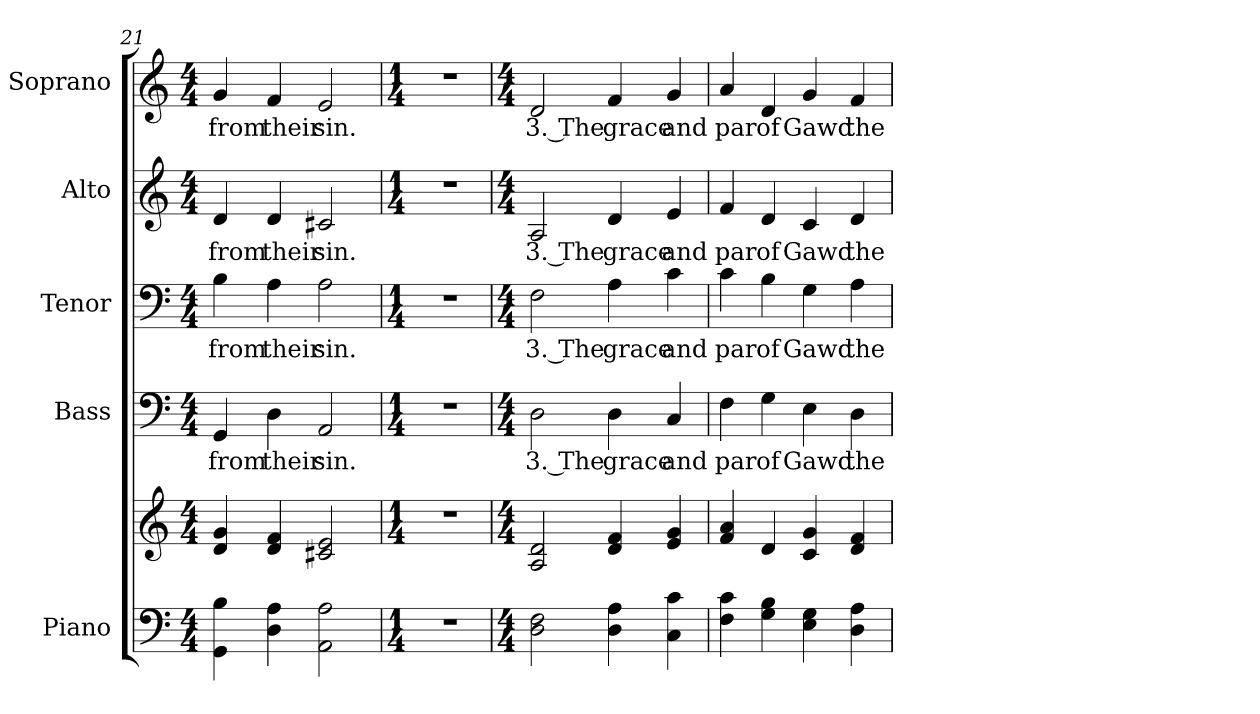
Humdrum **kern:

**kern	**kern	**kern	**text	**kern	**text	**kern	**text	**kern	**text
*part5	*part5	*part4	*part4	*part3	*part3	*part2	*part2	*part1	*part1
*staff6	*staff5	*staff4	*staff4	*staff3	*staff3	*staff2	*staff2	*staff1	*staff1
*I"Piano	*	*I"Bass	*	*I"Tenor	*	*I"Alto	*	*I"Soprano	*
*I'Pno.	*	*I'B.	*	*I'T.	*	*I'A.	*	*I'S.	*
!!LO:PB:g=z
*clefF4	*clefG2	*clefF4	*	*clefF4	*	*clefG2	*	*clefG2	*
*k[]	*k[]	*k[]	*	*k[]	*	*k[]	*	*k[]	*
*C:	*C:	*C:	*	*C:	*	*C:	*	*C:	*
*M4/4	*M4/4	*M4/4	*	*M4/4	*	*M4/4	*	*M4/4	*
=21	=21	=21	=21	=21	=21	=21	=21	=21	=21
!	!	!	!LO:LY:b:color=#000000	!	!	!	!	!	!
!	!	!	!	!	!LO:LY:b:color=#000000	!	!	!	!
!	!	!	!	!	!	!	!LO:LY:b:color=#000000	!	!
!	!	!	!	!	!	!	!	!	!LO:LY:b:color=#000000
4GGi\ 4Bi	4di/ 4gi	4GGi/	from	4Bi\	from	4di/	from	4gi/	from
!	!	!	!LO:LY:b:color=#000000	!	!	!	!	!	!
!	!	!	!	!	!LO:LY:b:color=#000000	!	!	!	!
!	!	!	!	!	!	!	!LO:LY:b:color=#000000	!	!
!	!	!	!	!	!	!	!	!	!LO:LY:b:color=#000000
4Di\ 4Ai	4di/ 4fi	4Di\	their	4Ai\	their	4di/	their	4fi/	their
!	!	!	!LO:LY:b:color=#000000	!	!	!	!	!	!
!	!	!	!	!	!LO:LY:b:color=#000000	!	!	!	!
!	!	!	!	!	!	!	!LO:LY:b:color=#000000	!	!
!	!	!	!	!	!	!	!	!	!LO:LY:b:color=#000000
2AAi\ 2Ai	2c#Xi/ 2ei	2AAi/	sin.	2Ai\	sin.	2c#Xi/	sin.	2ei/	sin.
=22	=22	=22	=22	=22	=22	=22	=22	=22	=22
*M1/4	*M1/4	*M1/4	*	*M1/4	*	*M1/4	*	*M1/4	*
!LO:N:vis=1	!LO:N:vis=1	!LO:N:vis=1	!	!LO:N:vis=1	!	!LO:N:vis=1	!	!LO:N:vis=1	!
4r	4r	4r	.	4r	.	4r	.	4r	.
!!LO:PB:g=z
=23	=23	=23	=23	=23	=23	=23	=23	=23	=23
*M4/4	*M4/4	*M4/4	*	*M4/4	*	*M4/4	*	*M4/4	*
!	!	!	!LO:LY:b:color=#000000	!	!	!	!	!	!
!	!	!	!	!	!LO:LY:b:color=#000000	!	!	!	!
!	!	!	!	!	!	!	!LO:LY:b:color=#000000	!	!
!	!	!	!	!	!	!	!	!	!LO:LY:b:color=#000000
2Di\ 2Fi	2Ai/ 2di	2Di\	3. The	2Fi\	3. The	2Ai/	3. The	2di/	3. The
!	!	!	!LO:LY:b:color=#000000	!	!	!	!	!	!
!	!	!	!	!	!LO:LY:b:color=#000000	!	!	!	!
!	!	!	!	!	!	!	!LO:LY:b:color=#000000	!	!
!	!	!	!	!	!	!	!	!	!LO:LY:b:color=#000000
4Di\ 4Ai	4di/ 4fi	4Di\	grace	4Ai\	grace	4di/	grace	4fi/	grace
!	!	!	!LO:LY:b:color=#000000	!	!	!	!	!	!
!	!	!	!	!	!LO:LY:b:color=#000000	!	!	!	!
!	!	!	!	!	!	!	!LO:LY:b:color=#000000	!	!
!	!	!	!	!	!	!	!	!	!LO:LY:b:color=#000000
4Ci\ 4ci	4ei/ 4gi	4Ci/	and	4ci\	and	4ei/	and	4gi/	and
=24	=24	=24	=24	=24	=24	=24	=24	=24	=24
!	!	!	!LO:LY:b:color=#000000	!	!	!	!	!	!
!	!	!	!	!	!LO:LY:b:color=#000000	!	!	!	!
!	!	!	!	!	!	!	!LO:LY:b:color=#000000	!	!
!	!	!	!	!	!	!	!	!	!LO:LY:b:color=#000000
4Fi\ 4ci	4fi/ 4ai	4Fi\	par	4ci\	par	4fi/	par	4ai/	par
!	!	!	!LO:LY:b:color=#000000	!	!	!	!	!	!
!	!	!	!	!	!LO:LY:b:color=#000000	!	!	!	!
!	!	!	!	!	!	!	!LO:LY:b:color=#000000	!	!
!	!	!	!	!	!	!	!	!	!LO:LY:b:color=#000000
4Gi\ 4Bi	4di/	4Gi\	of	4Bi\	of	4di/	of	4di/	of
!	!	!	!LO:LY:b:color=#000000	!	!	!	!	!	!
!	!	!	!	!	!LO:LY:b:color=#000000	!	!	!	!
!	!	!	!	!	!	!	!LO:LY:b:color=#000000	!	!
!	!	!	!	!	!	!	!	!	!LO:LY:b:color=#000000
4Ei\ 4Gi	4ci/ 4gi	4Ei\	Gawd	4Gi\	Gawd	4ci/	Gawd	4gi/	Gawd
!	!	!	!LO:LY:b:color=#000000	!	!	!	!	!	!
!	!	!	!	!	!LO:LY:b:color=#000000	!	!	!	!
!	!	!	!	!	!	!	!LO:LY:b:color=#000000	!	!
!	!	!	!	!	!	!	!	!	!LO:LY:b:color=#000000
4Di\ 4Ai	4di/ 4fi	4Di\	the	4Ai\	the	4di/	the	4fi/	the
=	=	=	=	=	=	=	=	=	=
*-	*-	*-	*-	*-	*-	*-	*-	*-	*-
